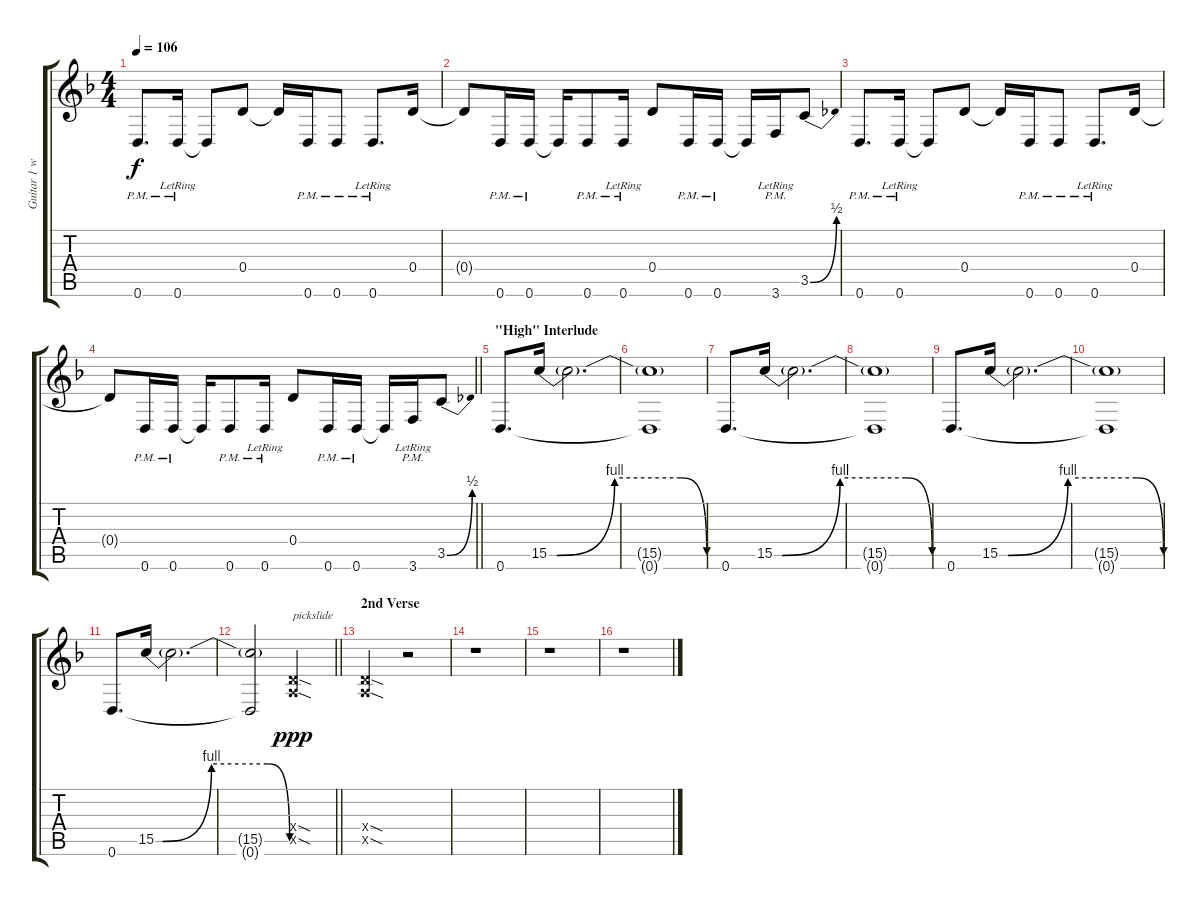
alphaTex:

\track ("Guitar 1 w/ delay" "Guitar 1 w") {instrument distortionguitar}
\staff {score tabs}
\tuning (E4 B3 G3 D3 A2 D2) {hide}
\ts (4 4)
\tempo 106
\clef g2
\ks dminor
0.6{pm}.8{d dy f volume 13} 0.6{pm lr}.16 0.6{t}.8 0.4.8 0.4{t}.16 0.6{pm}.16 0.6{pm}.8 0.6{pm lr}.8{d} 0.4.16 |
0.4{t}.8 0.6{pm}.16 0.6{pm}.16 0.6{t}.16 0.6{pm}.8 0.6{pm lr}.16 0.4.8 0.6{pm}.16 0.6{pm}.16 0.6{t}.16 3.6{pm lr}.16 3.5{be (bend 0 0 60 2)}.8 |
0.6{pm}.8{d} 0.6{pm lr}.16 0.6{t}.8 0.4.8 0.4{t}.16 0.6{pm}.16 0.6{pm}.8 0.6{pm lr}.8{d} 0.4.16 |
\barLineRight lightlight
0.4{t}.8 0.6{pm}.16 0.6{pm}.16 0.6{t}.16 0.6{pm}.8 0.6{pm lr}.16 0.4.8 0.6{pm}.16 0.6{pm}.16 0.6{t}.16 3.6{pm lr}.16 3.5{be (bend 0 0 60 2)}.8 |
\section ("" "\"High\" Interlude")
0.6.8{d} 15.5{be (custom 0 0 3 0 25 4 50 4 60 0)}.16 15.5{t}.2{d} |
(15.5{t} 0.6{t}).1 |
0.6.8{d} 15.5{be (custom 0 0 3 0 25 4 50 4 60 0)}.16 15.5{t}.2{d} |
(15.5{t} 0.6{t}).1 |
0.6.8{d} 15.5{be (custom 0 0 3 0 25 4 50 4 60 0)}.16 15.5{t}.2{d} |
(15.5{t} 0.6{t}).1 |
0.6.8{d} 15.5{be (custom 0 0 3 0 25 4 50 4 60 0)}.16 15.5{t}.2{d} |
\barLineRight lightlight
(15.5{t} 0.6{t}).2 (0.4{sod x} 0.5{sod x}).2{txt "pickslide" dy ppp} |
\section ("" "2nd Verse")
(0.4{sod x} 0.5{sod x}).2 r.2 |
r.1 |
r.1 |
r.1
